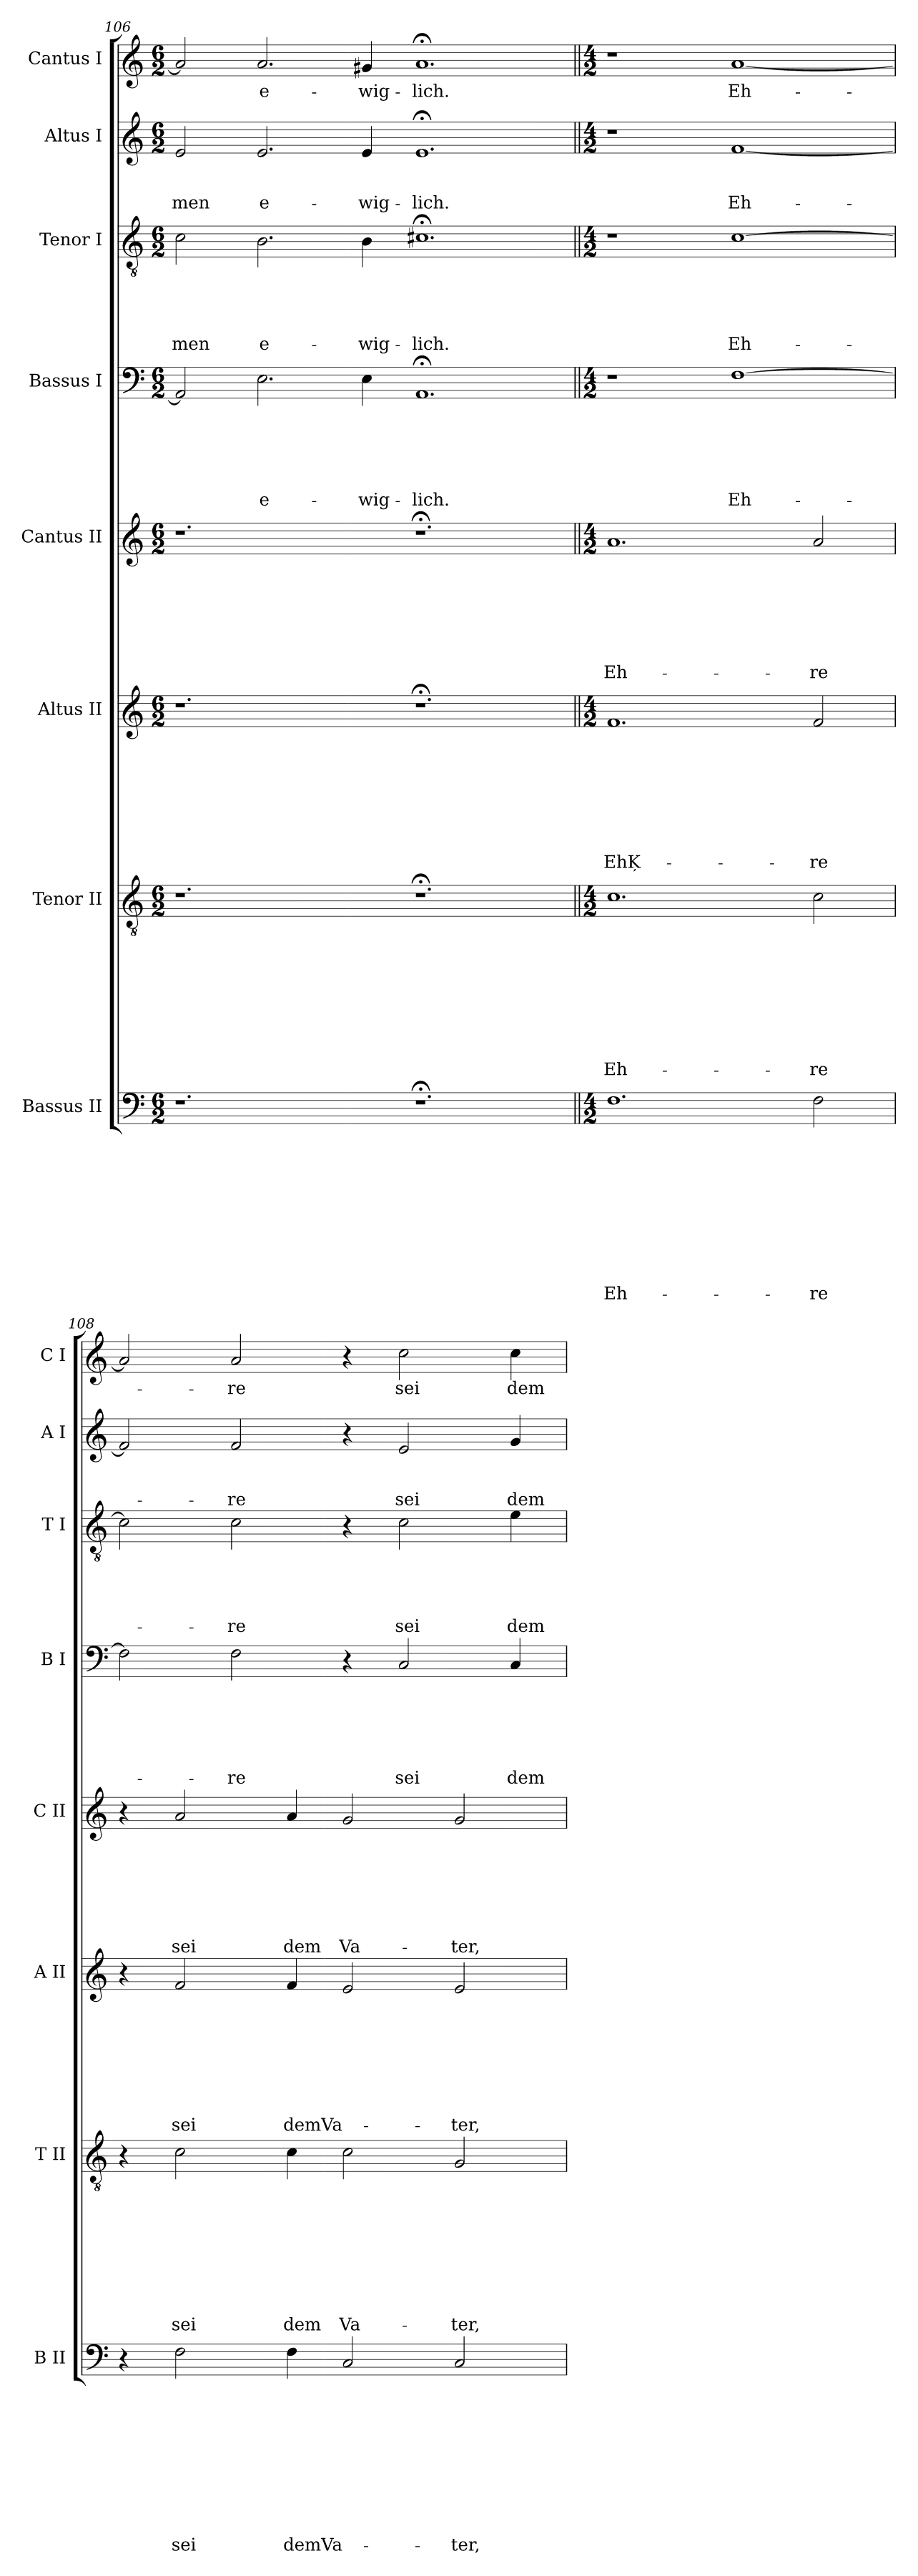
**kern	**text	**text	**text	**text	**text	**text	**text	**text	**text	**text	**kern	**text	**text	**text	**text	**text	**text	**text	**text	**text	**kern	**text	**text	**text	**text	**text	**text	**text	**text	**kern	**text	**text	**text	**text	**text	**text	**text	**kern	**text	**text	**text	**text	**text	**text	**kern	**text	**text	**text	**text	**text	**kern	**text	**text	**text	**kern	**text
*part8	*part8	*part8	*part8	*part8	*part8	*part8	*part8	*part8	*part8	*part8	*part7	*part7	*part7	*part7	*part7	*part7	*part7	*part7	*part7	*part7	*part6	*part6	*part6	*part6	*part6	*part6	*part6	*part6	*part6	*part5	*part5	*part5	*part5	*part5	*part5	*part5	*part5	*part4	*part4	*part4	*part4	*part4	*part4	*part4	*part3	*part3	*part3	*part3	*part3	*part3	*part2	*part2	*part2	*part2	*part1	*part1
*staff8	*staff8	*staff8	*staff8	*staff8	*staff8	*staff8	*staff8	*staff8	*staff8	*staff8	*staff7	*staff7	*staff7	*staff7	*staff7	*staff7	*staff7	*staff7	*staff7	*staff7	*staff6	*staff6	*staff6	*staff6	*staff6	*staff6	*staff6	*staff6	*staff6	*staff5	*staff5	*staff5	*staff5	*staff5	*staff5	*staff5	*staff5	*staff4	*staff4	*staff4	*staff4	*staff4	*staff4	*staff4	*staff3	*staff3	*staff3	*staff3	*staff3	*staff3	*staff2	*staff2	*staff2	*staff2	*staff1	*staff1
*I"Bassus II	*	*	*	*	*	*	*	*	*	*	*I"Tenor II	*	*	*	*	*	*	*	*	*	*I"Altus II	*	*	*	*	*	*	*	*	*I"Cantus II	*	*	*	*	*	*	*	*I"Bassus I	*	*	*	*	*	*	*I"Tenor I	*	*	*	*	*	*I"Altus I	*	*	*	*I"Cantus I	*
*I'B II	*	*	*	*	*	*	*	*	*	*	*I'T II	*	*	*	*	*	*	*	*	*	*I'A II	*	*	*	*	*	*	*	*	*I'C II	*	*	*	*	*	*	*	*I'B I	*	*	*	*	*	*	*I'T I	*	*	*	*	*	*I'A I	*	*	*	*I'C I	*
*clefF4	*	*	*	*	*	*	*	*	*	*	*clefGv2	*	*	*	*	*	*	*	*	*	*clefG2	*	*	*	*	*	*	*	*	*clefG2	*	*	*	*	*	*	*	*clefF4	*	*	*	*	*	*	*clefGv2	*	*	*	*	*	*clefG2	*	*	*	*clefG2	*
*k[]	*	*	*	*	*	*	*	*	*	*	*k[]	*	*	*	*	*	*	*	*	*	*k[]	*	*	*	*	*	*	*	*	*k[]	*	*	*	*	*	*	*	*k[]	*	*	*	*	*	*	*k[]	*	*	*	*	*	*k[]	*	*	*	*k[]	*
*C:	*	*	*	*	*	*	*	*	*	*	*C:	*	*	*	*	*	*	*	*	*	*C:	*	*	*	*	*	*	*	*	*C:	*	*	*	*	*	*	*	*C:	*	*	*	*	*	*	*C:	*	*	*	*	*	*C:	*	*	*	*C:	*
*M6/2	*	*	*	*	*	*	*	*	*	*	*M6/2	*	*	*	*	*	*	*	*	*	*M6/2	*	*	*	*	*	*	*	*	*M6/2	*	*	*	*	*	*	*	*M6/2	*	*	*	*	*	*	*M6/2	*	*	*	*	*	*M6/2	*	*	*	*M6/2	*
=106	=106	=106	=106	=106	=106	=106	=106	=106	=106	=106	=106	=106	=106	=106	=106	=106	=106	=106	=106	=106	=106	=106	=106	=106	=106	=106	=106	=106	=106	=106	=106	=106	=106	=106	=106	=106	=106	=106	=106	=106	=106	=106	=106	=106	=106	=106	=106	=106	=106	=106	=106	=106	=106	=106	=106	=106
!	!	!	!	!	!	!	!	!	!	!	!	!	!	!	!	!	!	!	!	!	!	!	!	!	!	!	!	!	!	!	!	!	!	!	!	!	!	!	!	!	!	!	!	!	!	!	!	!	!	!LO:LY:b	!	!	!	!LO:LY:b	!	!
1.r	.	.	.	.	.	.	.	.	.	.	1.r	.	.	.	.	.	.	.	.	.	1.r	.	.	.	.	.	.	.	.	1.r	.	.	.	.	.	.	.	2AA/]	.	.	.	.	.	.	2c\	.	.	.	.	-men	2e/	.	.	-men	2a/]	.
!	!	!	!	!	!	!	!	!	!	!	!	!	!	!	!	!	!	!	!	!	!	!	!	!	!	!	!	!	!	!	!	!	!	!	!	!	!	!	!	!	!	!	!	!LO:LY:b	!	!	!	!	!	!LO:LY:b	!	!	!	!LO:LY:b	!	!LO:LY:b
.	.	.	.	.	.	.	.	.	.	.	.	.	.	.	.	.	.	.	.	.	.	.	.	.	.	.	.	.	.	.	.	.	.	.	.	.	.	2.E\	.	.	.	.	.	e-	2.B\	.	.	.	.	e-	2.e/	.	.	e-	2.a/	e-
!	!	!	!	!	!	!	!	!	!	!	!	!	!	!	!	!	!	!	!	!	!	!	!	!	!	!	!	!	!	!	!	!	!	!	!	!	!	!	!	!	!	!	!	!LO:LY:b	!	!	!	!	!	!LO:LY:b	!	!	!	!LO:LY:b	!	!LO:LY:b
.	.	.	.	.	.	.	.	.	.	.	.	.	.	.	.	.	.	.	.	.	.	.	.	.	.	.	.	.	.	.	.	.	.	.	.	.	.	4E\	.	.	.	.	.	-wig-	4B\	.	.	.	.	-wig-	4e/	.	.	-wig-	4g#X/	-wig-
!	!	!	!	!	!	!	!	!	!	!	!	!	!	!	!	!	!	!	!	!	!	!	!	!	!	!	!	!	!	!	!	!	!	!	!	!	!	!	!	!	!	!	!	!LO:LY:b:rj	!	!	!	!	!	!LO:LY:b:rj	!	!	!	!LO:LY:b:rj	!	!LO:LY:b:rj
1.r;<	.	.	.	.	.	.	.	.	.	.	1.r;<	.	.	.	.	.	.	.	.	.	1.r;<	.	.	.	.	.	.	.	.	1.r;<	.	.	.	.	.	.	.	1.AA;	.	.	.	.	.	-lich.	1.c#X;<	.	.	.	.	-lich.	1.e;	.	.	-lich.	1.a;	-lich.
=107||	=107||	=107||	=107||	=107||	=107||	=107||	=107||	=107||	=107||	=107||	=107||	=107||	=107||	=107||	=107||	=107||	=107||	=107||	=107||	=107||	=107||	=107||	=107||	=107||	=107||	=107||	=107||	=107||	=107||	=107||	=107||	=107||	=107||	=107||	=107||	=107||	=107||	=107||	=107||	=107||	=107||	=107||	=107||	=107||	=107||	=107||	=107||	=107||	=107||	=107||	=107||	=107||	=107||	=107||	=107||	=107||
*M4/2	*	*	*	*	*	*	*	*	*	*	*M4/2	*	*	*	*	*	*	*	*	*	*M4/2	*	*	*	*	*	*	*	*	*M4/2	*	*	*	*	*	*	*	*M4/2	*	*	*	*	*	*	*M4/2	*	*	*	*	*	*M4/2	*	*	*	*M4/2	*
!	!	!	!	!	!	!	!	!	!	!LO:LY:b	!	!	!	!	!	!	!	!	!	!LO:LY:b	!	!	!	!	!	!	!	!	!LO:LY:b	!	!	!	!	!	!	!	!LO:LY:b	!	!	!	!	!	!	!	!	!	!	!	!	!	!	!	!	!	!	!
1.F	.	.	.	.	.	.	.	.	.	Eh-	1.c	.	.	.	.	.	.	.	.	Eh-	1.f	.	.	.	.	.	.	.	EhĶ-	1.a	.	.	.	.	.	.	Eh-	1r	.	.	.	.	.	.	1r	.	.	.	.	.	1r	.	.	.	1r	.
!	!	!	!	!	!	!	!	!	!	!	!	!	!	!	!	!	!	!	!	!	!	!	!	!	!	!	!	!	!	!	!	!	!	!	!	!	!	!	!	!	!	!	!	!LO:LY:b	!	!	!	!	!	!LO:LY:b	!	!	!	!LO:LY:b	!	!LO:LY:b
.	.	.	.	.	.	.	.	.	.	.	.	.	.	.	.	.	.	.	.	.	.	.	.	.	.	.	.	.	.	.	.	.	.	.	.	.	.	[>1F	.	.	.	.	.	Eh-	[>1c	.	.	.	.	Eh-	[<1f	.	.	Eh-	[<1a	Eh-
!	!	!	!	!	!	!	!	!	!	!LO:LY:b	!	!	!	!	!	!	!	!	!	!LO:LY:b	!	!	!	!	!	!	!	!	!LO:LY:b	!	!	!	!	!	!	!	!LO:LY:b	!	!	!	!	!	!	!	!	!	!	!	!	!	!	!	!	!	!	!
2F\	.	.	.	.	.	.	.	.	.	-re	2c\	.	.	.	.	.	.	.	.	-re	2f/	.	.	.	.	.	.	.	-re	2a/	.	.	.	.	.	.	-re	.	.	.	.	.	.	.	.	.	.	.	.	.	.	.	.	.	.	.
=108	=108	=108	=108	=108	=108	=108	=108	=108	=108	=108	=108	=108	=108	=108	=108	=108	=108	=108	=108	=108	=108	=108	=108	=108	=108	=108	=108	=108	=108	=108	=108	=108	=108	=108	=108	=108	=108	=108	=108	=108	=108	=108	=108	=108	=108	=108	=108	=108	=108	=108	=108	=108	=108	=108	=108	=108
4r	.	.	.	.	.	.	.	.	.	.	4r	.	.	.	.	.	.	.	.	.	4r	.	.	.	.	.	.	.	.	4r	.	.	.	.	.	.	.	2F\]	.	.	.	.	.	.	2c\]	.	.	.	.	.	2f/]	.	.	.	2a/]	.
!	!	!	!	!	!	!	!	!	!	!LO:LY:b	!	!	!	!	!	!	!	!	!	!LO:LY:b	!	!	!	!	!	!	!	!	!LO:LY:b	!	!	!	!	!	!	!	!LO:LY:b	!	!	!	!	!	!	!	!	!	!	!	!	!	!	!	!	!	!	!
2F\	.	.	.	.	.	.	.	.	.	sei	2c\	.	.	.	.	.	.	.	.	sei	2f/	.	.	.	.	.	.	.	sei	2a/	.	.	.	.	.	.	sei	.	.	.	.	.	.	.	.	.	.	.	.	.	.	.	.	.	.	.
!	!	!	!	!	!	!	!	!	!	!	!	!	!	!	!	!	!	!	!	!	!	!	!	!	!	!	!	!	!	!	!	!	!	!	!	!	!	!	!	!	!	!	!	!LO:LY:b	!	!	!	!	!	!LO:LY:b	!	!	!	!LO:LY:b	!	!LO:LY:b
.	.	.	.	.	.	.	.	.	.	.	.	.	.	.	.	.	.	.	.	.	.	.	.	.	.	.	.	.	.	.	.	.	.	.	.	.	.	2F\	.	.	.	.	.	-re	2c\	.	.	.	.	-re	2f/	.	.	-re	2a/	-re
!	!	!	!	!	!	!	!	!	!	!LO:LY:b	!	!	!	!	!	!	!	!	!	!LO:LY:b:rj	!	!	!	!	!	!	!	!	!LO:LY:b	!	!	!	!	!	!	!	!LO:LY:b:rj	!	!	!	!	!	!	!	!	!	!	!	!	!	!	!	!	!	!	!
4F\	.	.	.	.	.	.	.	.	.	demVa-	4c\	.	.	.	.	.	.	.	.	dem	4f/	.	.	.	.	.	.	.	demVa-	4a/	.	.	.	.	.	.	dem	.	.	.	.	.	.	.	.	.	.	.	.	.	.	.	.	.	.	.
!	!	!	!	!	!	!	!	!	!	!	!	!	!	!	!	!	!	!	!	!LO:LY:b	!	!	!	!	!	!	!	!	!	!	!	!	!	!	!	!	!LO:LY:b	!	!	!	!	!	!	!	!	!	!	!	!	!	!	!	!	!	!	!
2C/	.	.	.	.	.	.	.	.	.	.	2c\	.	.	.	.	.	.	.	.	Va-	2e/	.	.	.	.	.	.	.	.	2g/	.	.	.	.	.	.	Va-	4r	.	.	.	.	.	.	4r	.	.	.	.	.	4r	.	.	.	4r	.
!	!	!	!	!	!	!	!	!	!	!	!	!	!	!	!	!	!	!	!	!	!	!	!	!	!	!	!	!	!	!	!	!	!	!	!	!	!	!	!	!	!	!	!	!LO:LY:b	!	!	!	!	!	!LO:LY:b	!	!	!	!LO:LY:b	!	!LO:LY:b
.	.	.	.	.	.	.	.	.	.	.	.	.	.	.	.	.	.	.	.	.	.	.	.	.	.	.	.	.	.	.	.	.	.	.	.	.	.	2C/	.	.	.	.	.	sei	2c\	.	.	.	.	sei	2e/	.	.	sei	2cc\	sei
!	!	!	!	!	!	!	!	!	!	!LO:LY:b	!	!	!	!	!	!	!	!	!	!LO:LY:b	!	!	!	!	!	!	!	!	!LO:LY:b	!	!	!	!	!	!	!	!LO:LY:b	!	!	!	!	!	!	!	!	!	!	!	!	!	!	!	!	!	!	!
2C/	.	.	.	.	.	.	.	.	.	-ter,	2G/	.	.	.	.	.	.	.	.	-ter,	2e/	.	.	.	.	.	.	.	-ter,	2g/	.	.	.	.	.	.	-ter,	.	.	.	.	.	.	.	.	.	.	.	.	.	.	.	.	.	.	.
!	!	!	!	!	!	!	!	!	!	!	!	!	!	!	!	!	!	!	!	!	!	!	!	!	!	!	!	!	!	!	!	!	!	!	!	!	!	!	!	!	!	!	!	!LO:LY:b	!	!	!	!	!	!LO:LY:b	!	!	!	!LO:LY:b	!	!LO:LY:b
.	.	.	.	.	.	.	.	.	.	.	.	.	.	.	.	.	.	.	.	.	.	.	.	.	.	.	.	.	.	.	.	.	.	.	.	.	.	4C/	.	.	.	.	.	dem	4e\	.	.	.	.	dem	4g/	.	.	dem	4cc\	dem
=	=	=	=	=	=	=	=	=	=	=	=	=	=	=	=	=	=	=	=	=	=	=	=	=	=	=	=	=	=	=	=	=	=	=	=	=	=	=	=	=	=	=	=	=	=	=	=	=	=	=	=	=	=	=	=	=
*-	*-	*-	*-	*-	*-	*-	*-	*-	*-	*-	*-	*-	*-	*-	*-	*-	*-	*-	*-	*-	*-	*-	*-	*-	*-	*-	*-	*-	*-	*-	*-	*-	*-	*-	*-	*-	*-	*-	*-	*-	*-	*-	*-	*-	*-	*-	*-	*-	*-	*-	*-	*-	*-	*-	*-	*-
